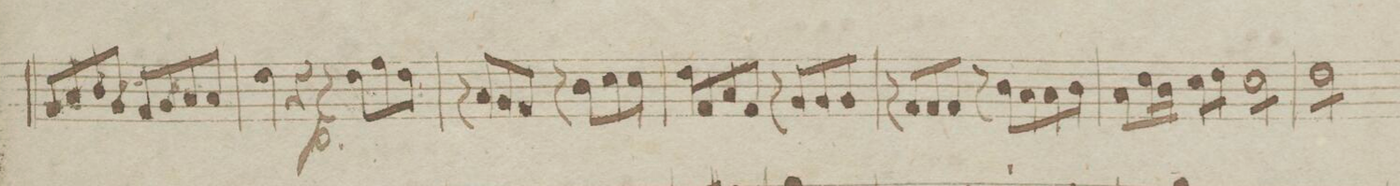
**kern	**dynam
*I"Viola	*
*clefC3	*
*k[b-e-a-]	*
*met(c)	*
*M4/4	*
8A-/L	.
8B-/	.
8c/	.
8A-/J	.
8G/L	.
8A-/	.
8B-/	.
8B-/J	.
=20	=20
4e-\	.
4r	.
8r	p
8e-\L	.
8g\	.
8e-\J	.
=21	=21
8r	.
8B-/L	.
8A-/	.
8G/J	.
8r	.
8c\L	.
8d\	.
8d\J	.
=22	=22
8e-\L	.
8G/	.
8B-/	.
8G/J	.
8r	.
8A-/L	.
8A-/	.
8A-/J	.
=23	=23
8r	.
8G/L	.
8G/	.
8G/J	.
8c\L	.
8B-\	.
8B-\	.
8c\J	.
=24	=24
8B-\L	.
16d\L	.
16c\JJ	.
8d\L	.
8e-\J	.
*tremolo	*
8d\L	.
8d\	.
8d\	.
8d\J	.
=25	=25
8e-\L	.
8e-\	.
8e-\	.
8e-\J	.
*Xtremolo	*
*-	*-
